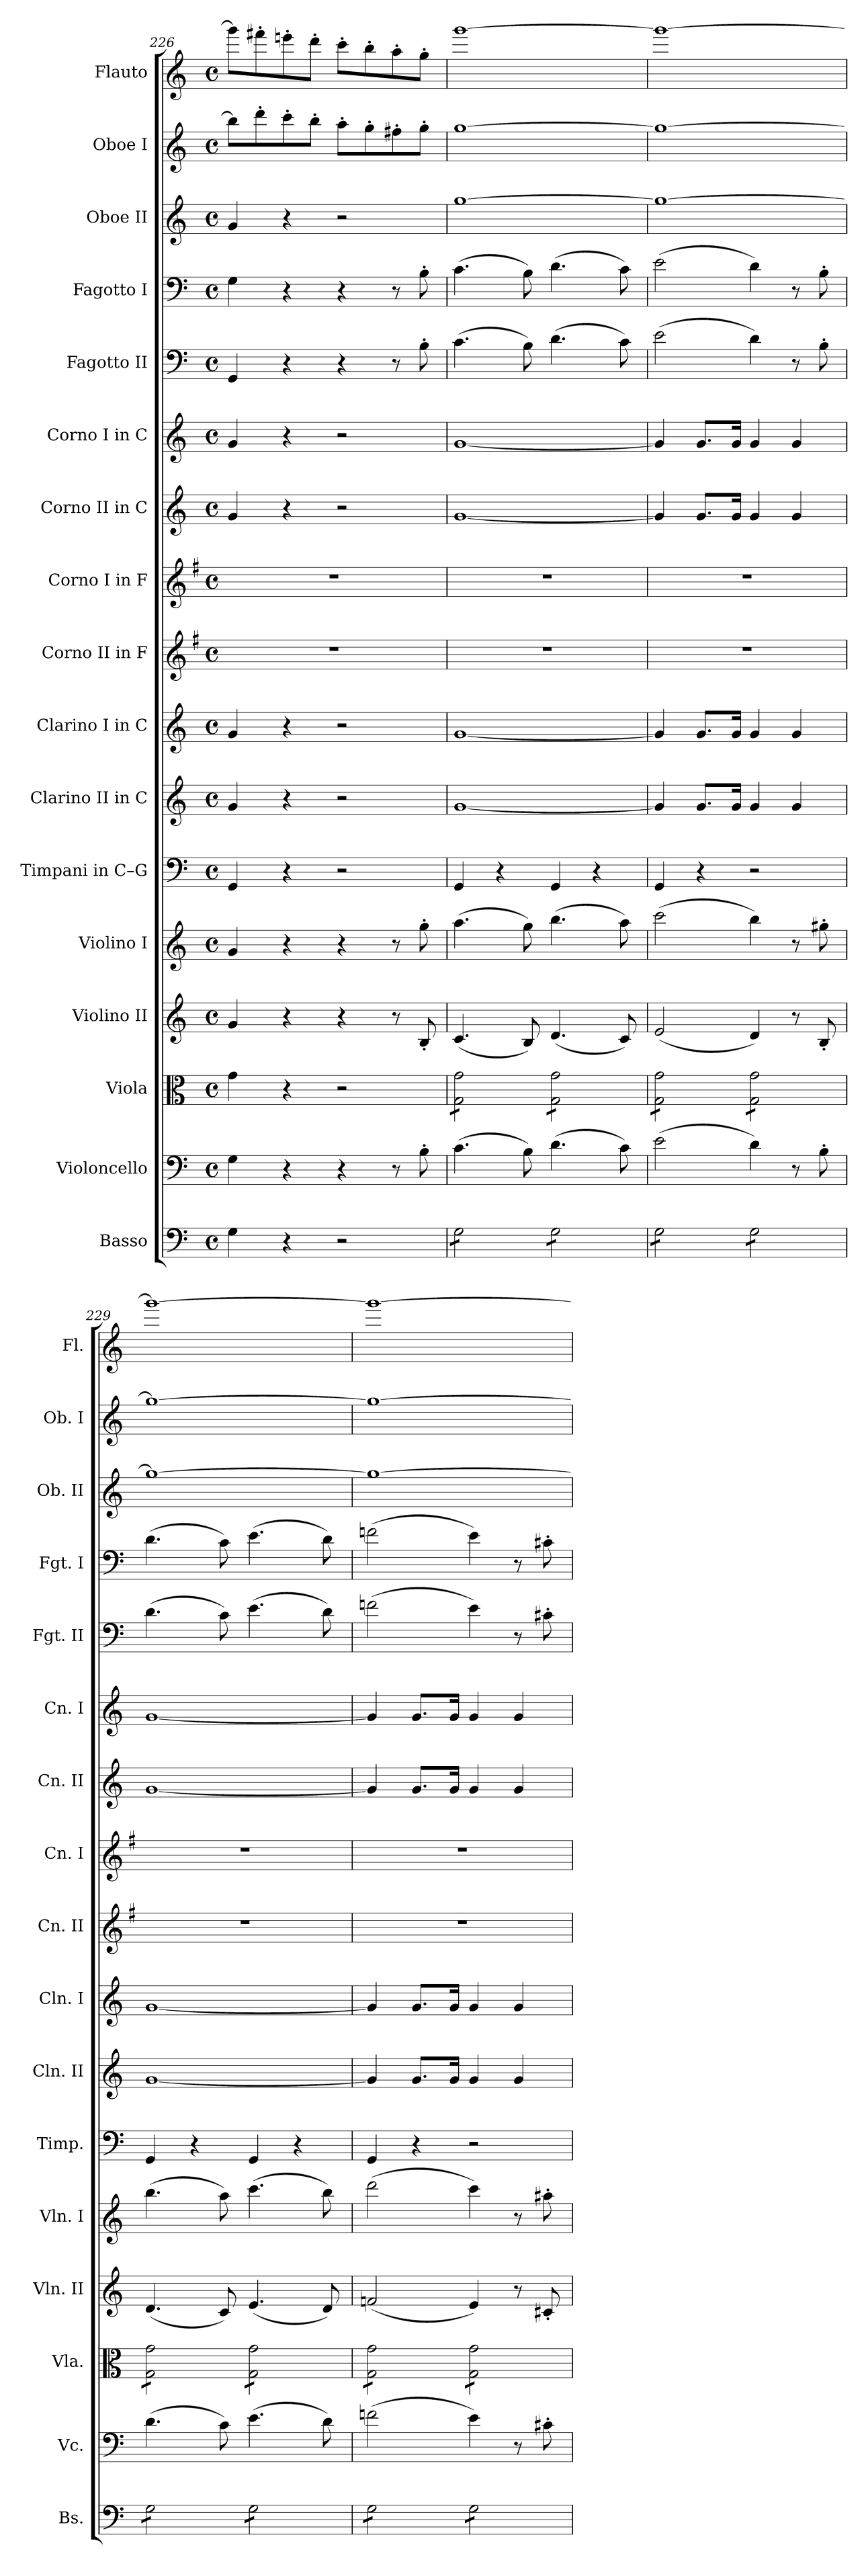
**kern	**kern	**kern	**kern	**kern	**kern	**kern	**kern	**kern	**kern	**kern	**kern	**kern	**kern	**kern	**kern	**kern
*part17	*part16	*part15	*part14	*part13	*part12	*part11	*part10	*part9	*part8	*part7	*part6	*part5	*part4	*part3	*part2	*part1
*staff17	*staff16	*staff15	*staff14	*staff13	*staff12	*staff11	*staff10	*staff9	*staff8	*staff7	*staff6	*staff5	*staff4	*staff3	*staff2	*staff1
*I"Basso	*I"Violoncello	*I"Viola	*I"Violino II	*I"Violino I	*I"Timpani in C–G	*I"Clarino II in C	*I"Clarino I in C	*I"Corno II in F	*I"Corno I in F	*I"Corno II in C	*I"Corno I in C	*I"Fagotto II	*I"Fagotto I	*I"Oboe II	*I"Oboe I	*I"Flauto
*I'Bs.	*I'Vc.	*I'Vla.	*I'Vln. II	*I'Vln. I	*I'Timp.	*I'Cln. II	*I'Cln. I	*I'Cn. II	*I'Cn. I	*I'Cn. II	*I'Cn. I	*I'Fgt. II	*I'Fgt. I	*I'Ob. II	*I'Ob. I	*I'Fl.
*clefF4	*clefF4	*clefC3	*clefG2	*clefG2	*clefF4	*clefG2	*clefG2	*clefG2	*clefG2	*clefG2	*clefG2	*clefF4	*clefF4	*clefG2	*clefG2	*clefG2
*ITrd7c12	*	*	*	*	*	*	*	*ITrd4c7	*ITrd4c7	*ITrd7c12	*ITrd7c12	*	*	*	*	*
*k[]	*k[]	*k[]	*k[]	*k[]	*k[]	*k[]	*k[]	*k[]	*k[]	*k[]	*k[]	*k[]	*k[]	*k[]	*k[]	*k[]
*M4/4	*M4/4	*M4/4	*M4/4	*M4/4	*M4/4	*M4/4	*M4/4	*M4/4	*M4/4	*M4/4	*M4/4	*M4/4	*M4/4	*M4/4	*M4/4	*M4/4
*met(c)	*met(c)	*met(c)	*met(c)	*met(c)	*met(c)	*met(c)	*met(c)	*met(c)	*met(c)	*met(c)	*met(c)	*met(c)	*met(c)	*met(c)	*met(c)	*met(c)
=226	=226	=226	=226	=226	=226	=226	=226	=226	=226	=226	=226	=226	=226	=226	=226	=226
4GG\	4G\	4g\	4g/	4g/	4GG/	4g/	4g/	1r	1r	4G/	4G/	4GG/	4G\	4g/	8bb\L]	8ggg\L]
.	.	.	.	.	.	.	.	.	.	.	.	.	.	.	8ddd'\	8fff#X'\
4r	4r	4r	4r	4r	4r	4r	4r	.	.	4r	4r	4r	4r	4r	8ccc'\	8eeen'\
.	.	.	.	.	.	.	.	.	.	.	.	.	.	.	8bb'\J	8ddd'\J
2r	4r	2r	4r	4r	2r	2r	2r	.	.	2r	2r	4r	4r	2r	8aa'\L	8ccc'\L
.	.	.	.	.	.	.	.	.	.	.	.	.	.	.	8gg'\	8bb'\
.	8r	.	8r	8r	.	.	.	.	.	.	.	8r	8r	.	8ff#X'\	8aa'\
.	8B'\	.	8B'/	8gg'\	.	.	.	.	.	.	.	8B'\	8B'\	.	8gg'\J	8gg'\J
=227	=227	=227	=227	=227	=227	=227	=227	=227	=227	=227	=227	=227	=227	=227	=227	=227
*tremolo	*	*	*	*	*	*	*	*	*	*	*	*	*	*	*	*
*	*	*tremolo	*	*	*	*	*	*	*	*	*	*	*	*	*	*
8GG\L	(4.c\	8G\ 8g\L	(4.c/	(4.aa\	4GG/	[1g	[1g	1r	1r	[1G	[1G	(4.c\	(4.c\	[1gg	[1gg	[1ggg
8GG\	.	8G\ 8g\	.	.	.	.	.	.	.	.	.	.	.	.	.	.
8GG\	.	8G\ 8g\	.	.	4r	.	.	.	.	.	.	.	.	.	.	.
8GG\J	8B\)	8G\ 8g\J	8B/)	8gg\)	.	.	.	.	.	.	.	8B\)	8B\)	.	.	.
8GG\L	(4.d\	8G\ 8g\L	(4.d/	(4.bb\	4GG/	.	.	.	.	.	.	(4.d\	(4.d\	.	.	.
8GG\	.	8G\ 8g\	.	.	.	.	.	.	.	.	.	.	.	.	.	.
8GG\	.	8G\ 8g\	.	.	4r	.	.	.	.	.	.	.	.	.	.	.
8GG\J	8c\)	8G\ 8g\J	8c/)	8aa\)	.	.	.	.	.	.	.	8c\)	8c\)	.	.	.
=228	=228	=228	=228	=228	=228	=228	=228	=228	=228	=228	=228	=228	=228	=228	=228	=228
8GG\L	(2e\	8G\ 8g\L	(2e/	(2ccc\	4GG/	4g/]	4g/]	1r	1r	4G/]	4G/]	(2e\	(2e\	1gg_	1gg_	1ggg_
8GG\	.	8G\ 8g\	.	.	.	.	.	.	.	.	.	.	.	.	.	.
8GG\	.	8G\ 8g\	.	.	4r	8.g/L	8.g/L	.	.	8.G/L	8.G/L	.	.	.	.	.
8GG\J	.	8G\ 8g\J	.	.	.	.	.	.	.	.	.	.	.	.	.	.
.	.	.	.	.	.	16g/Jk	16g/Jk	.	.	16G/Jk	16G/Jk	.	.	.	.	.
8GG\L	4d\)	8G\ 8g\L	4d/)	4bb\)	2r	4g/	4g/	.	.	4G/	4G/	4d\)	4d\)	.	.	.
8GG\	.	8G\ 8g\	.	.	.	.	.	.	.	.	.	.	.	.	.	.
8GG\	8r	8G\ 8g\	8r	8r	.	4g/	4g/	.	.	4G/	4G/	8r	8r	.	.	.
8GG\J	8B'\	8G\ 8g\J	8B'/	8gg#X'\	.	.	.	.	.	.	.	8B'\	8B'\	.	.	.
!!LO:PB:g=z
=229	=229	=229	=229	=229	=229	=229	=229	=229	=229	=229	=229	=229	=229	=229	=229	=229
8GG\L	(4.d\	8G\ 8g\L	(4.d/	(4.bb\	4GG/	[1g	[1g	1r	1r	[1G	[1G	(4.d\	(4.d\	1gg_	1gg_	1ggg_
8GG\	.	8G\ 8g\	.	.	.	.	.	.	.	.	.	.	.	.	.	.
8GG\	.	8G\ 8g\	.	.	4r	.	.	.	.	.	.	.	.	.	.	.
8GG\J	8c\)	8G\ 8g\J	8c/)	8aa\)	.	.	.	.	.	.	.	8c\)	8c\)	.	.	.
8GG\L	(4.e\	8G\ 8g\L	(4.e/	(4.ccc\	4GG/	.	.	.	.	.	.	(4.e\	(4.e\	.	.	.
8GG\	.	8G\ 8g\	.	.	.	.	.	.	.	.	.	.	.	.	.	.
8GG\	.	8G\ 8g\	.	.	4r	.	.	.	.	.	.	.	.	.	.	.
8GG\J	8d\)	8G\ 8g\J	8d/)	8bb\)	.	.	.	.	.	.	.	8d\)	8d\)	.	.	.
=230	=230	=230	=230	=230	=230	=230	=230	=230	=230	=230	=230	=230	=230	=230	=230	=230
8GG\L	(2fn\	8G\ 8g\L	(2fn/	(2ddd\	4GG/	4g/]	4g/]	1r	1r	4G/]	4G/]	(2fn\	(2fn\	1gg_	1gg_	1ggg_
8GG\	.	8G\ 8g\	.	.	.	.	.	.	.	.	.	.	.	.	.	.
8GG\	.	8G\ 8g\	.	.	4r	8.g/L	8.g/L	.	.	8.G/L	8.G/L	.	.	.	.	.
8GG\J	.	8G\ 8g\J	.	.	.	.	.	.	.	.	.	.	.	.	.	.
.	.	.	.	.	.	16g/Jk	16g/Jk	.	.	16G/Jk	16G/Jk	.	.	.	.	.
8GG\L	4e\)	8G\ 8g\L	4e/)	4ccc\)	2r	4g/	4g/	.	.	4G/	4G/	4e\)	4e\)	.	.	.
8GG\	.	8G\ 8g\	.	.	.	.	.	.	.	.	.	.	.	.	.	.
8GG\	8r	8G\ 8g\	8r	8r	.	4g/	4g/	.	.	4G/	4G/	8r	8r	.	.	.
8GG\J	8c#X'\	8G\ 8g\J	8c#X'/	8aa#X'\	.	.	.	.	.	.	.	8c#X'\	8c#X'\	.	.	.
*	*	*Xtremolo	*	*	*	*	*	*	*	*	*	*	*	*	*	*
*Xtremolo	*	*	*	*	*	*	*	*	*	*	*	*	*	*	*	*
=	=	=	=	=	=	=	=	=	=	=	=	=	=	=	=	=
*-	*-	*-	*-	*-	*-	*-	*-	*-	*-	*-	*-	*-	*-	*-	*-	*-
